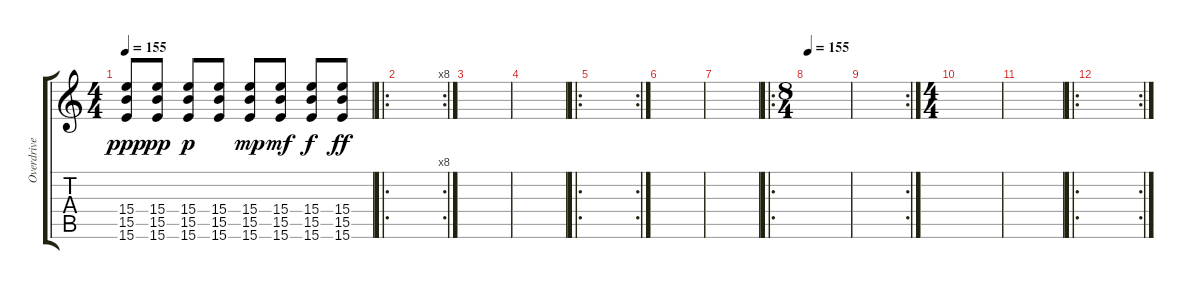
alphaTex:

\track ("Overdrive (tripp on album)" "Overdrive ") {instrument overdrivenguitar}
\staff {score tabs}
\tuning (Eb4 Bb3 Gb3 Db3 Ab2 Db2) {hide}
\ts (4 4)
\tempo 155
\clef g2
\ks c
(15.4 15.5 15.6).8{dy ppp} (15.4 15.5 15.6).8{dy pp} (15.4 15.5 15.6).8{dy p} (15.4 15.5 15.6).8 (15.4 15.5 15.6).8{dy mp} (15.4 15.5 15.6).8{dy mf} (15.4 15.5 15.6).8{dy f} (15.4 15.5 15.6).8{dy ff} |
\ro
\rc 8
|
|
|
\ro
\rc 2
|
|
|
\ro
\ts (8 4)
\tempo 155
|
\rc 2
|
\ts (4 4)
|
|
\ro
\rc 2
